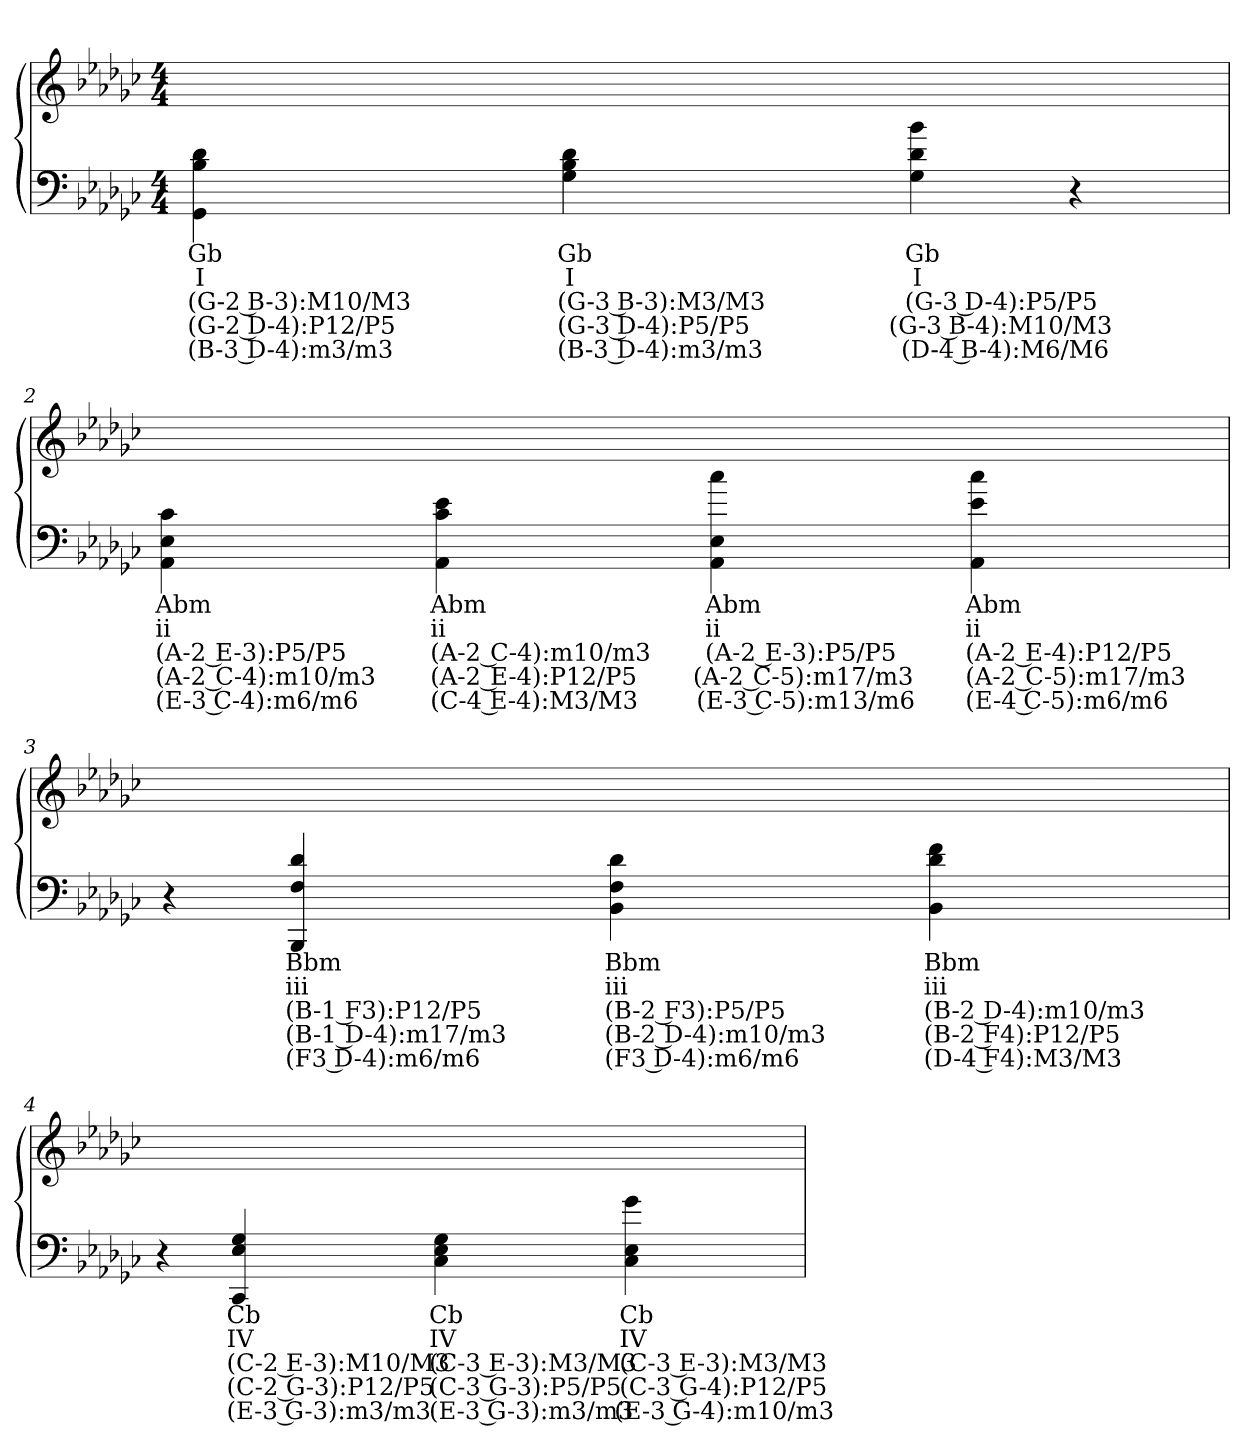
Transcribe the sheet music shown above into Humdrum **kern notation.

**kern	**text	**text	**text	**text	**text	**kern
*part2	*part2	*part2	*part2	*part2	*part2	*part1
*staff2	*staff2	*staff2	*staff2	*staff2	*staff2	*staff1
*clefF4	*	*	*	*	*	*clefG2
*k[b-e-a-d-g-c-]	*	*	*	*	*	*k[b-e-a-d-g-c-]
*G-:	*	*	*	*	*	*G-:
*M4/4	*	*	*	*	*	*M4/4
*MM60	*	*	*	*	*	*MM60
=1	=1	=1	=1	=1	=1	=1
4GG- 4B- 4d-	Gb	I	(G-2 B-3):M10/M3	(G-2 D-4):P12/P5	(B-3 D-4):m3/m3	1ryy
4G- 4B- 4d-	Gb	I	(G-3 B-3):M3/M3	(G-3 D-4):P5/P5	(B-3 D-4):m3/m3	.
4G- 4d- 4b-	Gb	I	(G-3 D-4):P5/P5	(G-3 B-4):M10/M3	(D-4 B-4):M6/M6	.
4r	.	.	.	.	.	.
=2	=2	=2	=2	=2	=2	=2
4AA- 4E- 4c-	Abm	ii	(A-2 E-3):P5/P5	(A-2 C-4):m10/m3	(E-3 C-4):m6/m6	1ryy
4AA- 4c- 4e-	Abm	ii	(A-2 C-4):m10/m3	(A-2 E-4):P12/P5	(C-4 E-4):M3/M3	.
4AA- 4E- 4cc-	Abm	ii	(A-2 E-3):P5/P5	(A-2 C-5):m17/m3	(E-3 C-5):m13/m6	.
4AA- 4e- 4cc-	Abm	ii	(A-2 E-4):P12/P5	(A-2 C-5):m17/m3	(E-4 C-5):m6/m6	.
=3	=3	=3	=3	=3	=3	=3
4r	.	.	.	.	.	1ryy
4BBB- 4F 4d-	Bbm	iii	(B-1 F3):P12/P5	(B-1 D-4):m17/m3	(F3 D-4):m6/m6	.
4BB- 4F 4d-	Bbm	iii	(B-2 F3):P5/P5	(B-2 D-4):m10/m3	(F3 D-4):m6/m6	.
4BB- 4d- 4f	Bbm	iii	(B-2 D-4):m10/m3	(B-2 F4):P12/P5	(D-4 F4):M3/M3	.
=4	=4	=4	=4	=4	=4	=4
4r	.	.	.	.	.	1ryy
4CC- 4E- 4G-	Cb	IV	(C-2 E-3):M10/M3	(C-2 G-3):P12/P5	(E-3 G-3):m3/m3	.
4C- 4E- 4G-	Cb	IV	(C-3 E-3):M3/M3	(C-3 G-3):P5/P5	(E-3 G-3):m3/m3	.
4C- 4E- 4g-	Cb	IV	(C-3 E-3):M3/M3	(C-3 G-4):P12/P5	(E-3 G-4):m10/m3	.
=	=	=	=	=	=	=
*-	*-	*-	*-	*-	*-	*-
